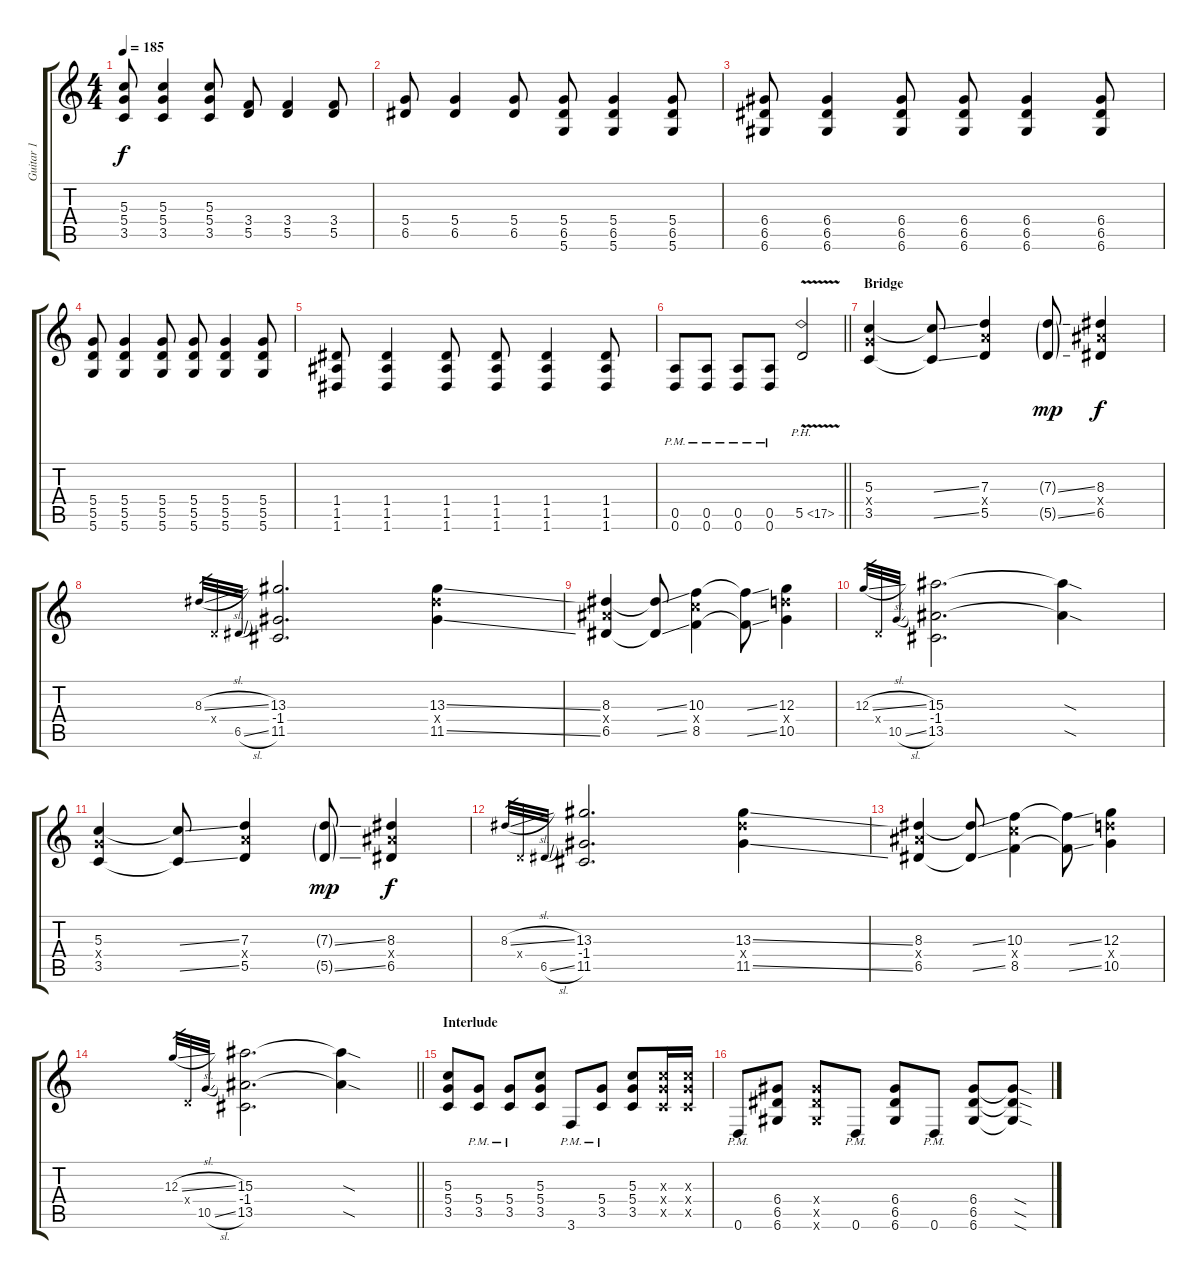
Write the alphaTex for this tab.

\track ("Guitar 1" "Guitar 1") {instrument distortionguitar}
\staff {score tabs}
\tuning (E4 B3 G3 D3 A2 D2) {hide}
\ts (4 4)
\tempo 185
\clef g2
\ks c
(5.3 5.4 3.5).8{dy f} (5.3 5.4 3.5).4 (5.3 5.4 3.5).8 (3.4 5.5).8 (3.4 5.5).4 (3.4 5.5).8 |
(5.4 6.5).8 (5.4 6.5).4 (5.4 6.5).8 (5.4 6.5 5.6).8 (5.4 6.5 5.6).4 (5.4 6.5 5.6).8 |
(6.4 6.5 6.6).8 (6.4 6.5 6.6).4 (6.4 6.5 6.6).8 (6.4 6.5 6.6).8 (6.4 6.5 6.6).4 (6.4 6.5 6.6).8 |
(5.4 5.5 5.6).8 (5.4 5.5 5.6).4 (5.4 5.5 5.6).8 (5.4 5.5 5.6).8 (5.4 5.5 5.6).4 (5.4 5.5 5.6).8 |
(1.4 1.5 1.6).8 (1.4 1.5 1.6).4 (1.4 1.5 1.6).8 (1.4 1.5 1.6).8 (1.4 1.5 1.6).4 (1.4 1.5 1.6).8 |
\barLineRight lightlight
(0.5{pm} 0.6{pm}).8 (0.5{pm} 0.6{pm}).8 (0.5{pm} 0.6{pm}).8 (0.5{pm} 0.6{pm}).8 5.5{ph 12 v}.2 |
\section ("" "Bridge")
(5.3 5.4{x} 3.5).4 (5.3{ss t} 3.5{ss t}).8 (7.3 7.4{x} 5.5).4 (7.3{ss g} 5.5{ss g}).8{dy mp} (8.3 8.4{x} 6.5).4{dy f} |
8.3{sl}.32{gr} 0.4{x}.32{gr} 6.5{sl}.32{gr} (13.3 -1.4 11.5).2{d} (13.3{ss} 13.4{x} 11.5{ss}).4 |
(8.3 8.4{x} 6.5).4 (8.3{ss t} 6.5{ss t}).8 (10.3 10.4{x} 8.5).4 (10.3{ss t} 8.5{ss t}).8 (12.3 12.4{x} 10.5).4 |
12.3{sl}.32{gr} 0.4{x}.32{gr} 10.5{sl}.32{gr} (15.3 -1.4 13.5).2{d} (15.3{sod t} 13.5{sod t}).4 |
(5.3 5.4{x} 3.5).4 (5.3{ss t} 3.5{ss t}).8 (7.3 7.4{x} 5.5).4 (7.3{ss g} 5.5{ss g}).8{dy mp} (8.3 8.4{x} 6.5).4{dy f} |
8.3{sl}.32{gr} 0.4{x}.32{gr} 6.5{sl}.32{gr} (13.3 -1.4 11.5).2{d} (13.3{ss} 13.4{x} 11.5{ss}).4 |
(8.3 8.4{x} 6.5).4 (8.3{ss t} 6.5{ss t}).8 (10.3 10.4{x} 8.5).4 (10.3{ss t} 8.5{ss t}).8 (12.3 12.4{x} 10.5).4 |
\barLineRight lightlight
12.3{sl}.32{gr} 0.4{x}.32{gr} 10.5{sl}.32{gr} (15.3 -1.4 13.5).2{d} (15.3{sod t} 13.5{sod t}).4 |
\section ("" "Interlude")
(5.3 5.4 3.5).8 (5.4{pm} 3.5{pm}).8 (5.4{pm} 3.5{pm}).8 (5.3 5.4 3.5).8 3.6{pm}.8 (5.4{pm} 3.5{pm}).8 (5.3 5.4 3.5).8 (5.3{x} 5.4{x} 3.5{x}).16 (5.3{x} 5.4{x} 3.5{x}).16 |
0.6{pm}.8 (6.4 6.5 6.6).8 (6.4{x} 6.5{x} 6.6{x}).8 0.6{pm}.8 (6.4 6.5 6.6).8 0.6{pm}.8 (6.4 6.5 6.6).8 (6.4{sod t} 6.5{sod t} 6.6{sod t}).8
